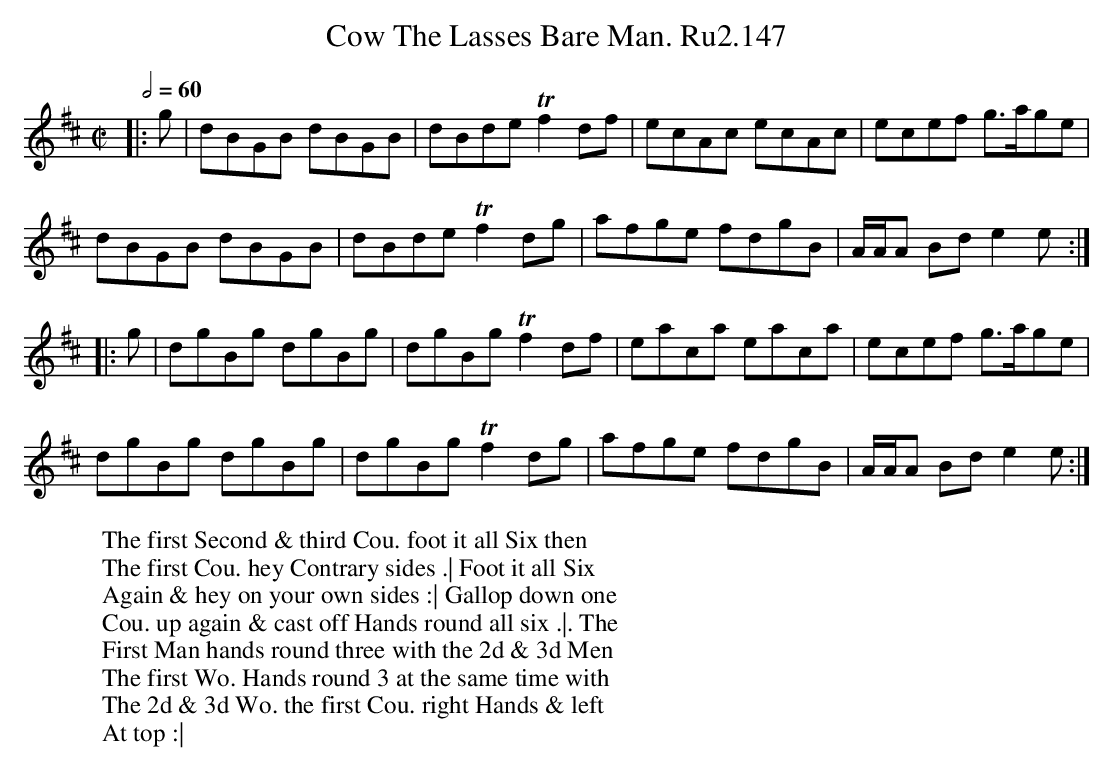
X:1
T:Cow The Lasses Bare Man. Ru2.147
M:C|
L:1/8
W:The first Second & third Cou. foot it all Six then
W:The first Cou. hey Contrary sides .| Foot it all Six
W:Again & hey on your own sides :| Gallop down one
W:Cou. up again & cast off Hands round all six .|. The
W:First Man hands round three with the 2d & 3d Men
W:The first Wo. Hands round 3 at the same time with
W:The 2d & 3d Wo. the first Cou. right Hands & left
W:At top :|
Q:1/2=60
K:Glyd
|:g | dBGB dBGB | dBde Tf2df | ecAc ecAc | ecef g>age |
dBGB dBGB | dBde Tf2dg | afge fdgB | A/A/A Bd e2e :|
|: g | dgBg dgBg | dgBg Tf2df | eaca eaca | ecef g>age |
dgBg dgBg | dgBg Tf2dg | afge fdgB | A/A/A Bd e2e :|
